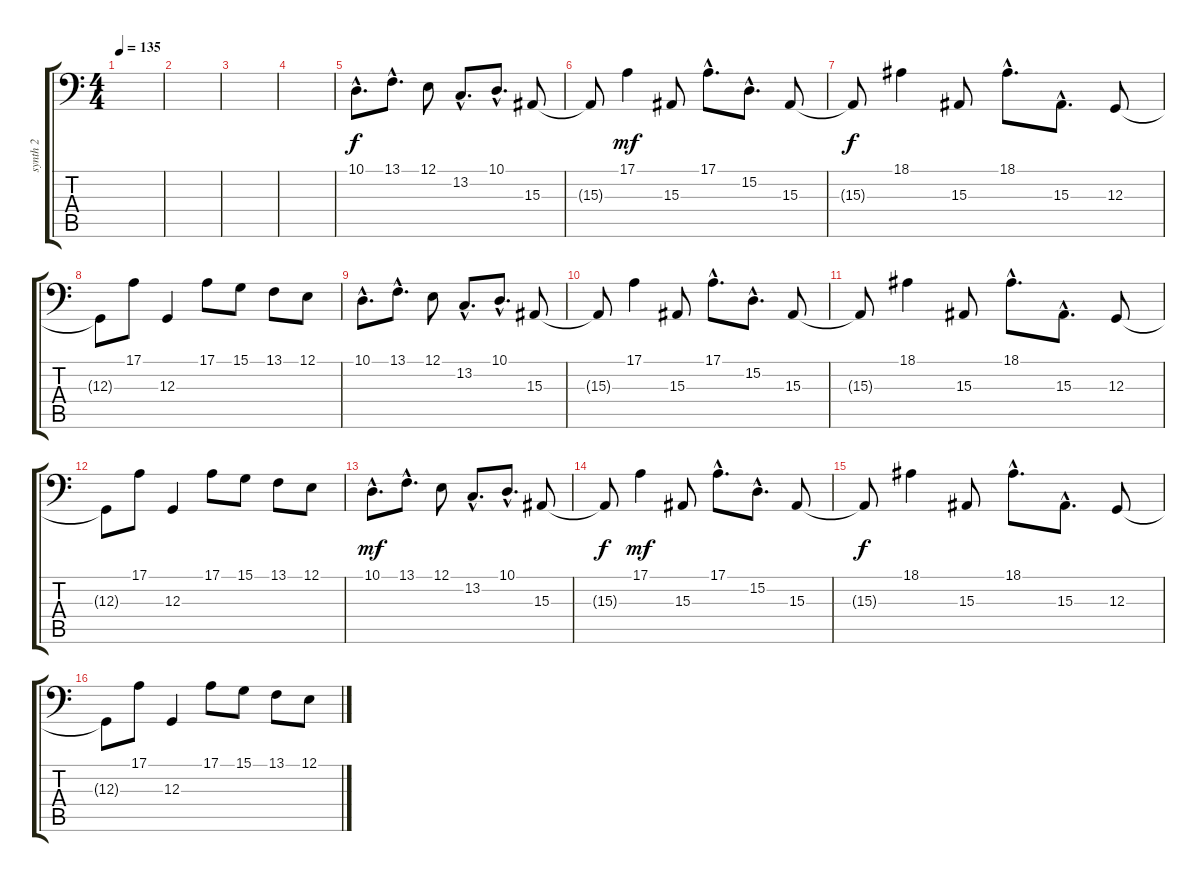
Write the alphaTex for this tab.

\track ("synth 2" "synth 2") {instrument lead2sawtooth}
\staff {score tabs}
\tuning (E2 B1 G1 D1 A0 E0) {hide}
\ts (4 4)
\tempo 135
\clef f4
\ks c
|
|
|
|
10.1{hac}.8{d} 13.1{hac}.8{d} 12.1.8 13.2{hac}.8{d} 10.1{hac}.8{d} 15.3.8 |
15.3{t}.8{dy f} 17.1.4{dy mf} 15.3.8 17.1{hac}.8{d} 15.2{hac}.8{d} 15.3.8 |
15.3{t}.8{dy f} 18.1.4 15.3.8 18.1{hac}.8{d} 15.3{hac}.8{d} 12.3.8 |
12.3{t}.8 17.1.8 12.3.4 17.1.8 15.1.8 13.1.8 12.1.8 |
10.1{hac}.8{d} 13.1{hac}.8{d} 12.1.8 13.2{hac}.8{d} 10.1{hac}.8{d} 15.3.8 |
15.3{t}.8 17.1.4 15.3.8 17.1{hac}.8{d} 15.2{hac}.8{d} 15.3.8 |
15.3{t}.8 18.1.4 15.3.8 18.1{hac}.8{d} 15.3{hac}.8{d} 12.3.8 |
12.3{t}.8 17.1.8 12.3.4 17.1.8 15.1.8 13.1.8 12.1.8 |
10.1{hac}.8{d dy mf} 13.1{hac}.8{d} 12.1.8 13.2{hac}.8{d} 10.1{hac}.8{d} 15.3.8 |
15.3{t}.8{dy f} 17.1.4{dy mf} 15.3.8 17.1{hac}.8{d} 15.2{hac}.8{d} 15.3.8 |
15.3{t}.8{dy f} 18.1.4 15.3.8 18.1{hac}.8{d} 15.3{hac}.8{d} 12.3.8 |
12.3{t}.8 17.1.8 12.3.4 17.1.8 15.1.8 13.1.8 12.1.8
